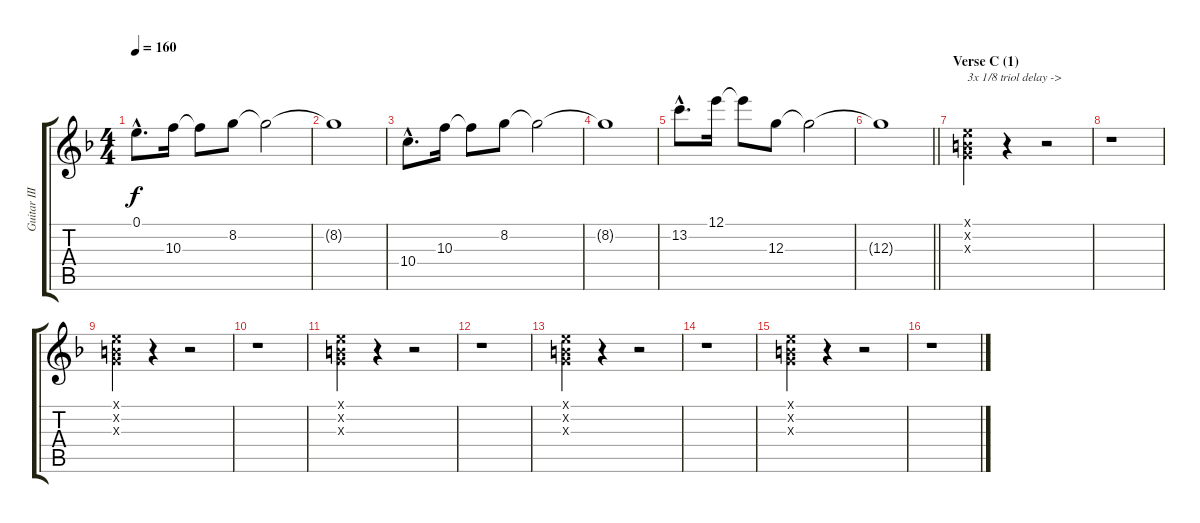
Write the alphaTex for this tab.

\track ("Guitar III (Jun)" "Guitar III") {instrument electricguitarjazz}
\staff {score tabs}
\tuning (E4 B3 G3 D3 A2 E2) {hide}
\ts (4 4)
\tempo 160
\clef g2
\ks f
0.1{hac}.8{d dy f} 10.3.16 10.3{t}.8 8.2.8 8.2{t}.2 |
8.2{t}.1 |
10.4{hac}.8{d} 10.3.16 10.3{t}.8 8.2.8 8.2{t}.2 |
8.2{t}.1 |
13.2{hac}.8{d} 12.1.16 12.1{t}.8 12.3.8 12.3{t}.2 |
\barLineRight lightlight
12.3{t}.1 |
\section ("" "Verse C (1)")
(0.1{x} 0.2{x} 0.3{x}).4{txt "3x 1/8 triol delay ->"} r.4 r.2 |
r.1 |
(0.1{x} 0.2{x} 0.3{x}).4 r.4 r.2 |
r.1 |
(0.1{x} 0.2{x} 0.3{x}).4 r.4 r.2 |
r.1 |
(0.1{x} 0.2{x} 0.3{x}).4 r.4 r.2 |
r.1 |
(0.1{x} 0.2{x} 0.3{x}).4 r.4 r.2 |
r.1
